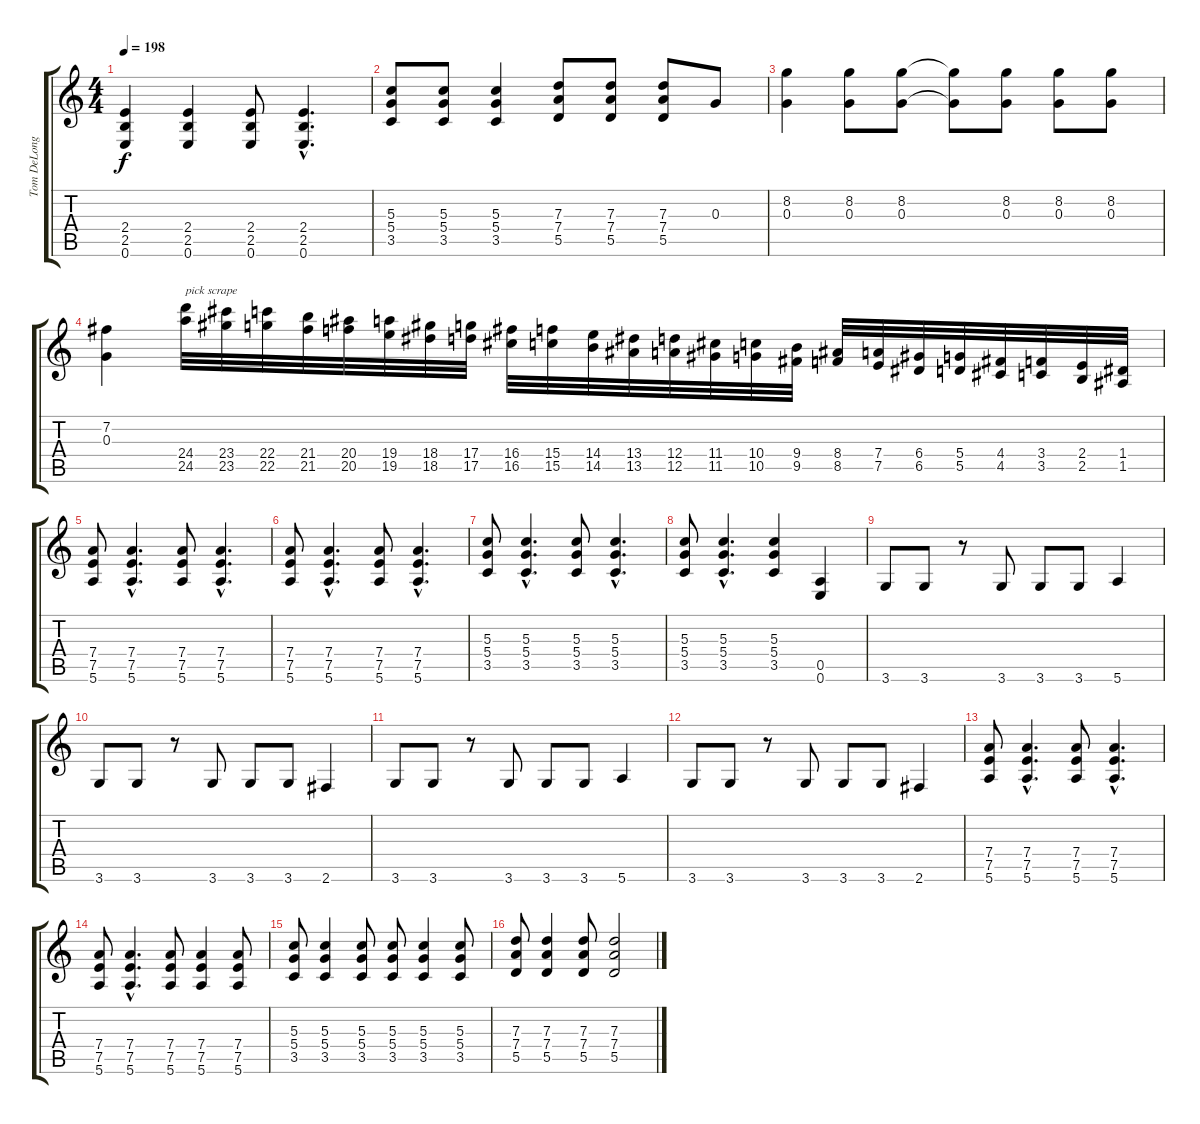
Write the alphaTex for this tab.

\track ("Tom DeLonge: Guitar 1" "Tom DeLong") {instrument overdrivenguitar}
\staff {score tabs}
\tuning (E4 B3 G3 D3 A2 E2) {hide}
\ts (4 4)
\tempo 198
\clef g2
\ks c
(2.4 2.5 0.6).4{dy f} (2.4 2.5 0.6).4 (2.4 2.5 0.6).8 (2.4{hac} 2.5{hac} 0.6{hac}).4{d} |
(5.3 5.4 3.5).8 (5.3 5.4 3.5).8 (5.3 5.4 3.5).4 (7.3 7.4 5.5).8 (7.3 7.4 5.5).8 (7.3 7.4 5.5).8 0.3.8 |
(8.2 0.3).4 (8.2 0.3).8 (8.2 0.3).8 (8.2{t} 0.3{t}).8 (8.2 0.3).8 (8.2 0.3).8 (8.2 0.3).8 |
(7.2 0.3).4 (24.4 24.5).32{txt "pick scrape"} (23.4 23.5).32 (22.4 22.5).32 (21.4 21.5).32 (20.4 20.5).32 (19.4 19.5).32 (18.4 18.5).32 (17.4 17.5).32 (16.4 16.5).32 (15.4 15.5).32 (14.4 14.5).32 (13.4 13.5).32 (12.4 12.5).32 (11.4 11.5).32 (10.4 10.5).32 (9.4 9.5).32 (8.4 8.5).32 (7.4 7.5).32 (6.4 6.5).32 (5.4 5.5).32 (4.4 4.5).32 (3.4 3.5).32 (2.4 2.5).32 (1.4 1.5).32 |
(7.4 7.5 5.6).8 (7.4{hac} 7.5{hac} 5.6{hac}).4{d} (7.4 7.5 5.6).8 (7.4{hac} 7.5{hac} 5.6{hac}).4{d} |
(7.4 7.5 5.6).8 (7.4{hac} 7.5{hac} 5.6{hac}).4{d} (7.4 7.5 5.6).8 (7.4{hac} 7.5{hac} 5.6{hac}).4{d} |
(5.3 5.4 3.5).8 (5.3{hac} 5.4{hac} 3.5{hac}).4{d} (5.3 5.4 3.5).8 (5.3{hac} 5.4{hac} 3.5{hac}).4{d} |
(5.3 5.4 3.5).8 (5.3{hac} 5.4{hac} 3.5{hac}).4{d} (5.3 5.4 3.5).4 (0.5 0.6).4 |
3.6.8{instrument electricguitarmuted} 3.6.8 r.8 3.6.8 3.6.8 3.6.8 5.6.4{instrument overdrivenguitar} |
3.6.8{instrument electricguitarmuted} 3.6.8 r.8 3.6.8 3.6.8 3.6.8 2.6.4{instrument overdrivenguitar} |
3.6.8{instrument electricguitarmuted} 3.6.8 r.8 3.6.8 3.6.8 3.6.8 5.6.4{instrument overdrivenguitar} |
3.6.8{instrument electricguitarmuted} 3.6.8 r.8 3.6.8 3.6.8 3.6.8 2.6.4{instrument overdrivenguitar} |
(7.4 7.5 5.6).8 (7.4{hac} 7.5{hac} 5.6{hac}).4{d} (7.4 7.5 5.6).8 (7.4{hac} 7.5{hac} 5.6{hac}).4{d} |
(7.4 7.5 5.6).8 (7.4{hac} 7.5{hac} 5.6{hac}).4{d} (7.4 7.5 5.6).8 (7.4 7.5 5.6).4 (7.4 7.5 5.6).8 |
(5.3 5.4 3.5).8 (5.3 5.4 3.5).4 (5.3 5.4 3.5).8 (5.3 5.4 3.5).8 (5.3 5.4 3.5).4 (5.3 5.4 3.5).8 |
(7.3 7.4 5.5).8 (7.3 7.4 5.5).4 (7.3 7.4 5.5).8 (7.3 7.4 5.5).2
